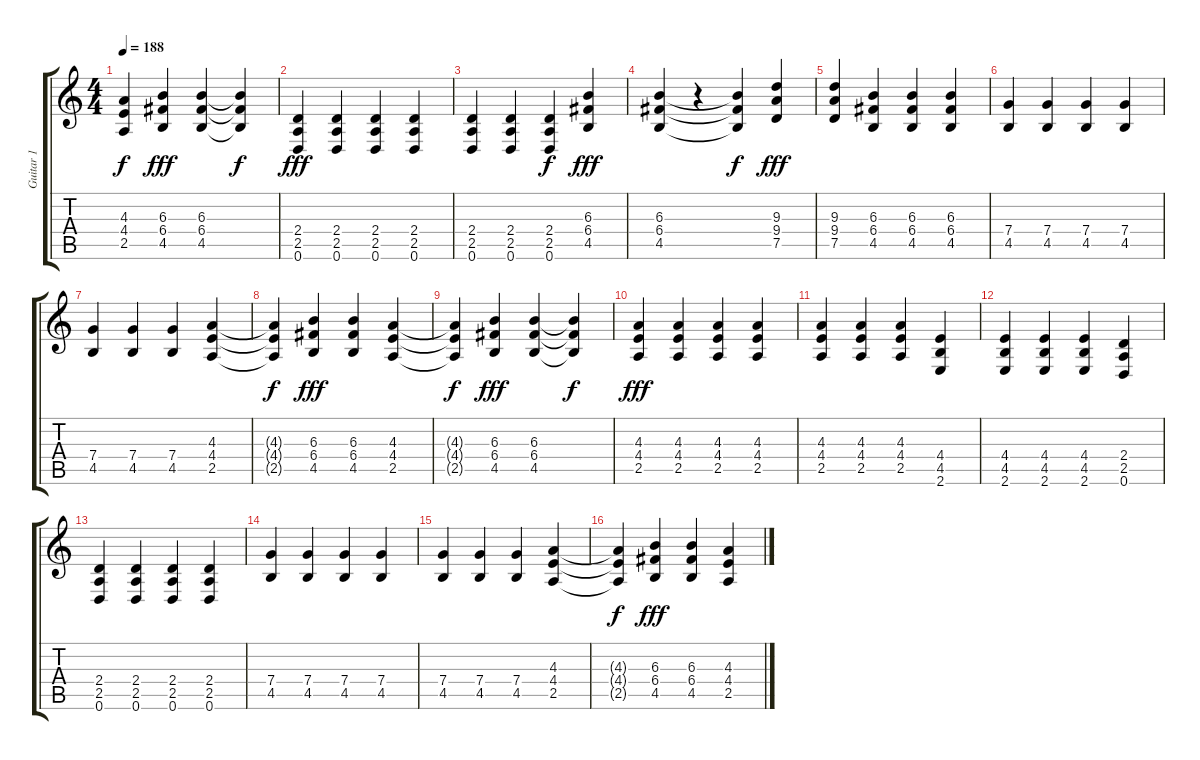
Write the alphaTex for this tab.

\track ("Guitar 1" "Guitar 1") {instrument overdrivenguitar}
\staff {score tabs}
\tuning (D4 A3 F3 C3 G2 D2) {hide}
\ts (4 4)
\tempo 188
\clef g2
\ks c
(4.3{t} 4.4{t} 2.5{t}).4{dy f} (6.3 6.4 4.5).4{dy fff} (6.3 6.4 4.5).4 (6.3{t} 6.4{t} 4.5{t}).4{dy f} |
(2.4 2.5 0.6).4{dy fff} (2.4 2.5 0.6).4 (2.4 2.5 0.6).4 (2.4 2.5 0.6).4 |
(2.4 2.5 0.6).4 (2.4 2.5 0.6).4 (2.4 2.5 0.6).4{dy f} (6.3 6.4 4.5).4{dy fff} |
(6.3 6.4 4.5).4 r.4 (6.3{t} 6.4{t} 4.5{t}).4{dy f} (9.3 9.4 7.5).4{dy fff} |
(9.3 9.4 7.5).4 (6.3 6.4 4.5).4 (6.3 6.4 4.5).4 (6.3 6.4 4.5).4 |
(7.4 4.5).4{volume 14 instrument distortionguitar} (7.4 4.5).4 (7.4 4.5).4 (7.4 4.5).4 |
(7.4 4.5).4 (7.4 4.5).4 (7.4 4.5).4 (4.3 4.4 2.5).4 |
(4.3{t} 4.4{t} 2.5{t}).4{dy f} (6.3 6.4 4.5).4{dy fff} (6.3 6.4 4.5).4 (4.3 4.4 2.5).4 |
(4.3{t} 4.4{t} 2.5{t}).4{dy f} (6.3 6.4 4.5).4{dy fff} (6.3 6.4 4.5).4 (6.3{t} 6.4{t} 4.5{t}).4{dy f} |
(4.3 4.4 2.5).4{dy fff} (4.3 4.4 2.5).4 (4.3 4.4 2.5).4 (4.3 4.4 2.5).4 |
(4.3 4.4 2.5).4 (4.3 4.4 2.5).4 (4.3 4.4 2.5).4 (4.4 4.5 2.6).4 |
(4.4 4.5 2.6).4 (4.4 4.5 2.6).4 (4.4 4.5 2.6).4 (2.4 2.5 0.6).4 |
(2.4 2.5 0.6).4 (2.4 2.5 0.6).4 (2.4 2.5 0.6).4 (2.4 2.5 0.6).4 |
(7.4 4.5).4 (7.4 4.5).4 (7.4 4.5).4 (7.4 4.5).4 |
(7.4 4.5).4 (7.4 4.5).4 (7.4 4.5).4 (4.3 4.4 2.5).4 |
(4.3{t} 4.4{t} 2.5{t}).4{dy f} (6.3 6.4 4.5).4{dy fff} (6.3 6.4 4.5).4 (4.3 4.4 2.5).4
